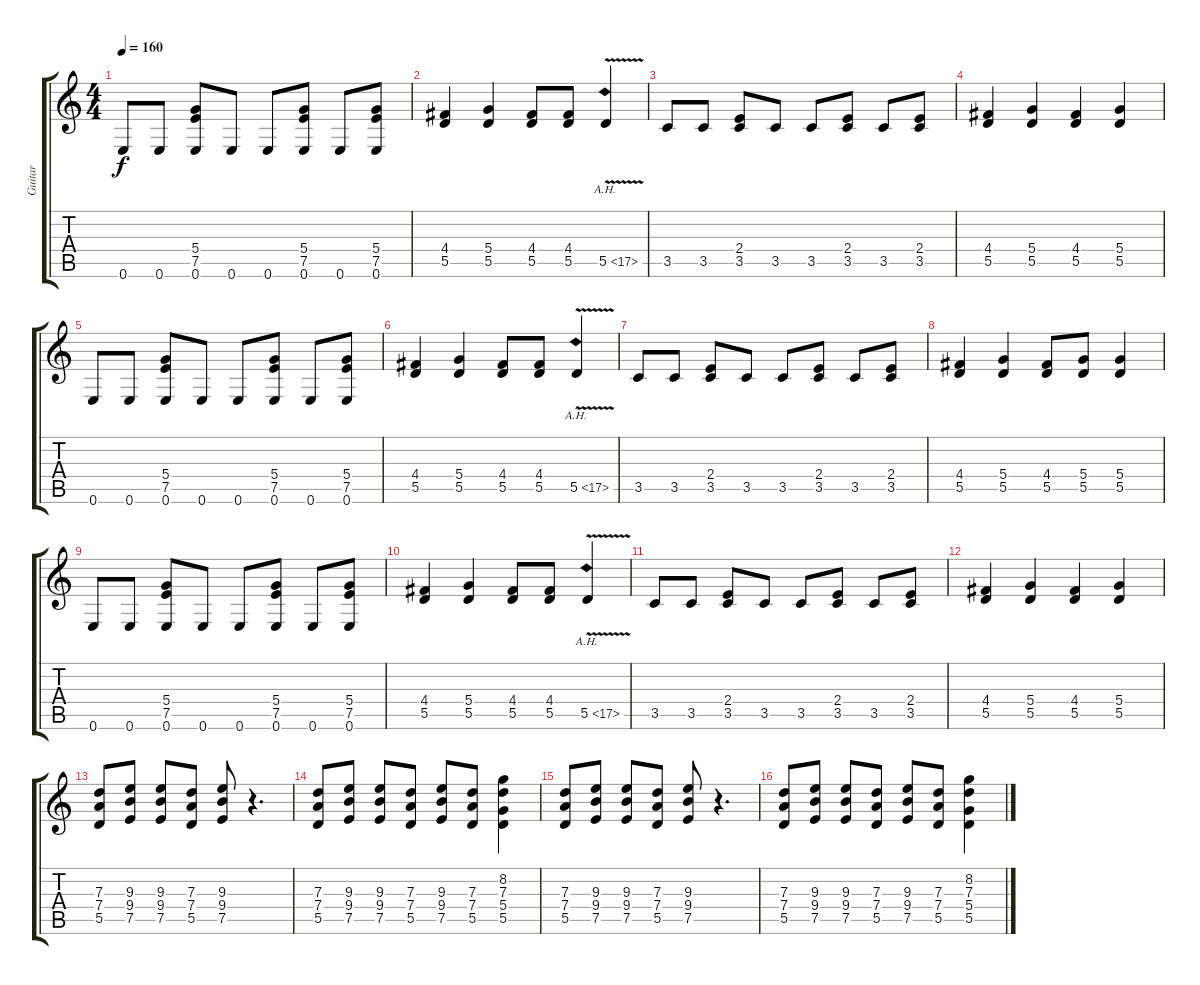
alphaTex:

\track ("Guitar" "Guitar") {instrument distortionguitar}
\staff {score tabs}
\tuning (E4 B3 G3 D3 A2 E2) {hide}
\ts (4 4)
\tempo 160
\clef g2
\ks c
0.6.8{dy f} 0.6.8 (5.4 7.5 0.6).8 0.6.8 0.6.8 (5.4 7.5 0.6).8 0.6.8 (5.4 7.5 0.6).8 |
(4.4 5.5).4 (5.4 5.5).4 (4.4 5.5).8 (4.4 5.5).8 5.5{ah 12 v}.4 |
3.5.8 3.5.8 (2.4 3.5).8 3.5.8 3.5.8 (2.4 3.5).8 3.5.8 (2.4 3.5).8 |
(4.4 5.5).4 (5.4 5.5).4 (4.4 5.5).4 (5.4 5.5).4 |
0.6.8 0.6.8 (5.4 7.5 0.6).8 0.6.8 0.6.8 (5.4 7.5 0.6).8 0.6.8 (5.4 7.5 0.6).8 |
(4.4 5.5).4 (5.4 5.5).4 (4.4 5.5).8 (4.4 5.5).8 5.5{ah 12 v}.4 |
3.5.8 3.5.8 (2.4 3.5).8 3.5.8 3.5.8 (2.4 3.5).8 3.5.8 (2.4 3.5).8 |
(4.4 5.5).4 (5.4 5.5).4 (4.4 5.5).8 (5.4 5.5).8 (5.4 5.5).4 |
0.6.8 0.6.8 (5.4 7.5 0.6).8 0.6.8 0.6.8 (5.4 7.5 0.6).8 0.6.8 (5.4 7.5 0.6).8 |
(4.4 5.5).4 (5.4 5.5).4 (4.4 5.5).8 (4.4 5.5).8 5.5{ah 12 v}.4 |
3.5.8 3.5.8 (2.4 3.5).8 3.5.8 3.5.8 (2.4 3.5).8 3.5.8 (2.4 3.5).8 |
(4.4 5.5).4 (5.4 5.5).4 (4.4 5.5).4 (5.4 5.5).4 |
(7.3 7.4 5.5).8 (9.3 9.4 7.5).8 (9.3 9.4 7.5).8 (7.3 7.4 5.5).8 (9.3 9.4 7.5).8 r.4{d} |
(7.3 7.4 5.5).8 (9.3 9.4 7.5).8 (9.3 9.4 7.5).8 (7.3 7.4 5.5).8 (9.3 9.4 7.5).8 (7.3 7.4 5.5).8 (8.2 7.3 5.4 5.5).4 |
(7.3 7.4 5.5).8 (9.3 9.4 7.5).8 (9.3 9.4 7.5).8 (7.3 7.4 5.5).8 (9.3 9.4 7.5).8 r.4{d} |
(7.3 7.4 5.5).8 (9.3 9.4 7.5).8 (9.3 9.4 7.5).8 (7.3 7.4 5.5).8 (9.3 9.4 7.5).8 (7.3 7.4 5.5).8 (8.2 7.3 5.4 5.5).4
